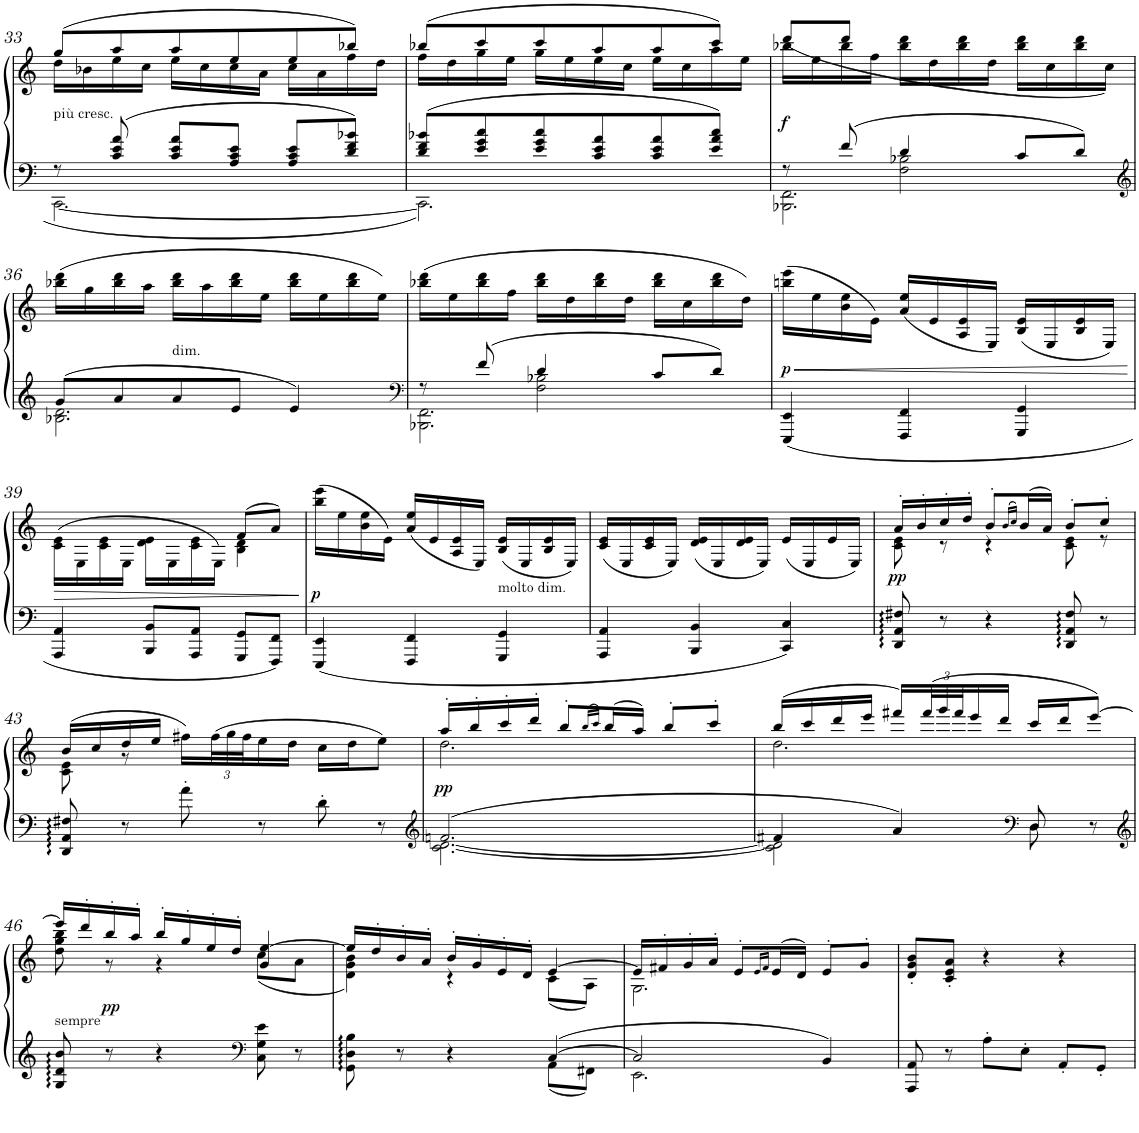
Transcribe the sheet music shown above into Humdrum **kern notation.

**kern	**kern	**dynam
*part1	*part1	*part1
*staff2	*staff1	*staff1/2
*I"Piano	*	*
*I'Pno.	*	*
!!LO:PB:g=z
*clefF4	*clefG2	*
*k[]	*k[]	*
*M3/4	*M3/4	*
=33	=33	=33
*^	*^	*
!	!	!LO:TX:b:t=più cresc.	!	!
8r	[2.CC\	(8gg/L	16dd\LL	.
.	.	.	16b-X\	.
8c/ 8e/ 8a/	.	8aa/	16ee\	.
.	.	.	16cc\JJ	.
8c/ 8e/ 8a/L	.	8aa/	16ee\LL	.
.	.	.	16cc\	.
8A/ 8c/ 8e/J	.	8ee/	16cc\	.
.	.	.	16a\JJ	.
8A/ 8c/ 8e/L	.	8ee/	16cc\LL	.
.	.	.	16a\	.
8d/ 8f/ 8b-X/J	.	8bb-X/J)	16ff\	.
.	.	.	16dd\JJ	.
=34	=34	=34	=34	=34
8d/ 8f/ 8b-X/L	2.CC\]	(8bb-X/L	16ff\LL	.
.	.	.	16dd\	.
8e/ 8g/ 8cc/	.	8ccc/	16gg\	.
.	.	.	16ee\JJ	.
8e/ 8g/ 8cc/	.	8ccc/	16gg\LL	.
.	.	.	16ee\	.
8c/ 8e/ 8a/	.	8aa/	16ee\	.
.	.	.	16cc\JJ	.
8c/ 8e/ 8a/	.	8aa/	16ee\LL	.
.	.	.	16cc\	.
8e/ 8a/ 8cc/J	.	8ccc/J)	16aa\	.
.	.	.	16ee\JJ	.
=35	=35	=35	=35	=35
*	*^	*	*	*
!	!	!	!	!	!LO:DY:b
8r	4ryy	2.BBB-X\ 2.FF\	(8ddd/L	16bb-X\LL	f
.	.	.	.	16ee\	.
8f/	.	.	8ddd/J	16bb-\	.
.	.	.	.	16ff\JJ	.
4d/	2F\ 2B-X\	.	2ryy	16bb-\ 16ddd\LL	.
.	.	.	.	16dd\	.
.	.	.	.	16bb-\ 16ddd\	.
.	.	.	.	16dd\JJ	.
8c/L	.	.	.	16bb-\ 16ddd\LL	.
.	.	.	.	16cc\	.
8d/J	.	.	.	16bb-\ 16ddd\	.
.	.	.	.	16cc\JJ)	.
*v	*v	*v	*	*	*
*	*v	*v	*
!!LO:LB:g=z
=36	=36	=36
*clefG2	*	*
*^	*	*
8g/L	2.B-X\ 2.d\	(16bb-X\ 16ddd\LL	.
.	.	16gg\	.
8a/	.	16bb-\ 16ddd\	.
.	.	16aa\JJ	.
!	!	!LO:TX:b:t=dim.	!
8a/	.	16bb-\ 16ddd\LL	.
.	.	16aa\	.
8e/J	.	16bb-\ 16ddd\	.
.	.	16ee\JJ	.
4e/	.	16bb-\ 16ddd\LL	.
.	.	16ee\	.
.	.	16bb-\ 16ddd\	.
.	.	16ee\JJ)	.
*v	*v	*	*
=37	=37	=37
*clefF4	*	*
*^	*	*
*	*^	*	*
8r	4ryy	2.BBB-X\ 2.FF\	(16bb-X\ 16ddd\LL	.
.	.	.	16ee\	.
8f/	.	.	16bb-\ 16ddd\	.
.	.	.	16ff\JJ	.
4d/	2F\ 2B-X\	.	16bb-\ 16ddd\LL	.
.	.	.	16dd\	.
.	.	.	16bb-\ 16ddd\	.
.	.	.	16dd\JJ	.
8c/L	.	.	16bb-\ 16ddd\LL	.
.	.	.	16cc\	.
8d/J	.	.	16bb-\ 16ddd\	.
.	.	.	16dd\JJ)	.
*v	*v	*v	*	*
=38	=38	=38
!	!	!LO:HP:b
!	!	!LO:DY:n=1:b
4EEE/ 4EE/	(16bbn\ 16eee\LL	< p
.	16ee\	.
.	16b\ 16ee\	.
.	16e\JJ)	.
4FFF/ 4FF/	(16a/ 16ee/LL	.
.	16e/	.
.	16A/ 16e/	.
.	16E/JJ)	.
4GGG/ 4GG/	(16B/ 16e/LL	.
.	16E/	.
.	16B/ 16e/	.
.	16E/JJ)	.
.	.	[
!!LO:LB:g=z
=39	=39	=39
!	!	!LO:HP:b
*	*^	*
4AAA/ 4AA/	(16c\ 16e\LL	2ryy	>
.	16E\	.	.
.	16c\ 16e\	.	.
.	16E\JJ	.	.
8BBB/ 8BB/L	16d\ 16e\LL	.	.
.	16E\	.	.
8AAA/ 8AA/J	16c\ 16e\	.	.
.	16E\JJ)	.	.
8GGG/ 8GG/L	(8f/L	4B\ 4d\	.
8FFF/ 8FF/J	8a/J)	.	.
*	*v	*v	*
.	.	]
=40	=40	=40
!	!	!LO:DY:b
4EEE/ 4EE/	(16bb\ 16eee\LL	p
.	16ee\	.
.	16b\ 16ee\	.
.	16e\JJ)	.
4FFF/ 4FF/	(16a/ 16ee/LL	.
.	16e/	.
.	16A/ 16e/	.
.	16E/JJ)	.
!	!LO:TX:b:t=molto dim.	!
4GGG/ 4GG/	(16B/ 16e/LL	.
.	16E/	.
.	16B/ 16e/	.
.	16E/JJ)	.
=41	=41	=41
4AAA/ 4AA/	(16c/ 16e/LL	.
.	16E/	.
.	16c/ 16e/	.
.	16E/JJ)	.
4BBB/ 4BB/	(16d/ 16e/LL	.
.	16E/	.
.	16d/ 16e/	.
.	16E/JJ)	.
4CC/ 4C/	(16e/LL	.
.	16E/	.
.	16e/	.
.	16E/JJ)	.
=42	=42	=42
*	*^	*
!	!	!	!LO:DY:b
8DD/ 8AA/ 8F#X/	16a'/LL	8c\ 8e\	pp
.	16b'/	.	.
8r	16cc'/	8r	.
.	16dd'/JJ	.	.
4r	8b'/L	4r	.
.	(16qb/LL	.	.
.	16qcc/JJ)	.	.
.	(16b/L	.	.
.	16a/JJ)	.	.
8DD/ 8AA/ 8F#/	8b'/L	8c\ 8e\	.
8r	8cc'/J	8r	.
!!LO:LB:g=z	!!
=43	=43	=43	=43
8DD/ 8AA/ 8F#X/	(16b/LL	8c\ 8e\	.
.	16cc/	.	.
8r	16dd/	8r	.
.	16ee/JJ	.	.
8a'\	16ff#X\LL)	2ryy	.
*	*Xbrackettup	*	*
.	(48ff#\L	.	.
.	48gg\	.	.
.	48ff#\J	.	.
8r	16ee\	.	.
.	16dd\JJ	.	.
8d'\	16cc\LL	.	.
.	16dd\J	.	.
8r	8ee\J)	.	.
=44	=44	=44	=44
*clefG2	*	*	*
*^	*	*	*
!	!	!	!	!LO:DY:b
2.fn/	[<2.c\ [<2.d\	16aa'/LL	2.dd\	pp
.	.	16bb'/	.	.
.	.	16ccc'/	.	.
.	.	16ddd'/JJ	.	.
.	.	8bb'/L	.	.
.	.	(16qbb/LL	.	.
.	.	16qccc/JJ)	.	.
.	.	(16bb/L	.	.
.	.	16aa/JJ)	.	.
.	.	8bb'/L	.	.
.	.	8ccc'/J	.	.
=45	=45	=45	=45	=45
4f#X/	2c\] 2d\]	(16bb/LL	2.dd\	.
.	.	16ccc/	.	.
.	.	16ddd/	.	.
.	.	16eee/JJ	.	.
4a/	.	16fff#X/LL)	.	.
.	.	(48fff#/L	.	.
.	.	48ggg/	.	.
.	.	48fff#/J	.	.
.	.	16eee/	.	.
.	.	16ddd/JJ	.	.
*clefF4	*	*	*	*
8D/	8D\	16ccc/LL	.	.
.	.	16ddd/J	.	.
8r	8ryy	[8eee/J)	.	.
*v	*v	*	*	*
!!LO:LB:g=z	!!
=46	=46	=46	=46
*clefG2	*	*	*
*^	*	*	*
!	!	!LO:TX:b:t=sempre	!	!
!	!	!	!	!LO:DY:b
*v	*v	*	*	*
8G/ 8d/ 8b/	16eee/LL]	8dd\ 8gg\ 8bb\	pp
.	16ddd'/	.	.
8r	16bb'/	8r	.
.	16aa'/JJ	.	.
4r	16bb'/LL	4r	.
.	16gg'/	.	.
.	16ee'/	.	.
.	16dd'/JJ	.	.
*clefF4	*	*	*
8C\ 8G\ 8e\	4g/ [4ee/	(8cc\L	.
8r	.	8a\J	.
=47	=47	=47	=47
*^	*	*	*
8GG\ 8D\ 8B\	2ryy	16ee/LL]	4d\ 4g\ 4b\)	.
.	.	16dd'/	.	.
8r	.	16b'/	.	.
.	.	16a'/JJ	.	.
4r	.	16b'/LL	4r	.
.	.	16g'/	.	.
.	.	16e'/	.	.
.	.	16d'/JJ	.	.
[4C/	8AA\L	[4e/	(8c\L	.
.	8FF#X\J	.	8A\J)	.
=48	=48	=48	=48	=48
2C/]	2.EE\	16e/LL]	2.G\	.
.	.	16f#X'/	.	.
.	.	16g'/	.	.
.	.	16a'/JJ	.	.
.	.	8e'/L	.	.
.	.	(16qe/LL	.	.
.	.	16qf#/JJ)	.	.
.	.	(16e/L	.	.
.	.	16d/JJ)	.	.
4BB/	.	8e'/L	.	.
.	.	8g'/J	.	.
*v	*v	*	*	*
*	*v	*v	*
=49	=49	=49
8AAA/ 8AA/	8d/' 8g/' 8b/'L	.
8r	8c/' 8e/' 8a/'J	.
8A'\L	4r	.
8E'\J	.	.
8AA'/L	4r	.
8GG'/J	.	.
=	=	=
*-	*-	*-
